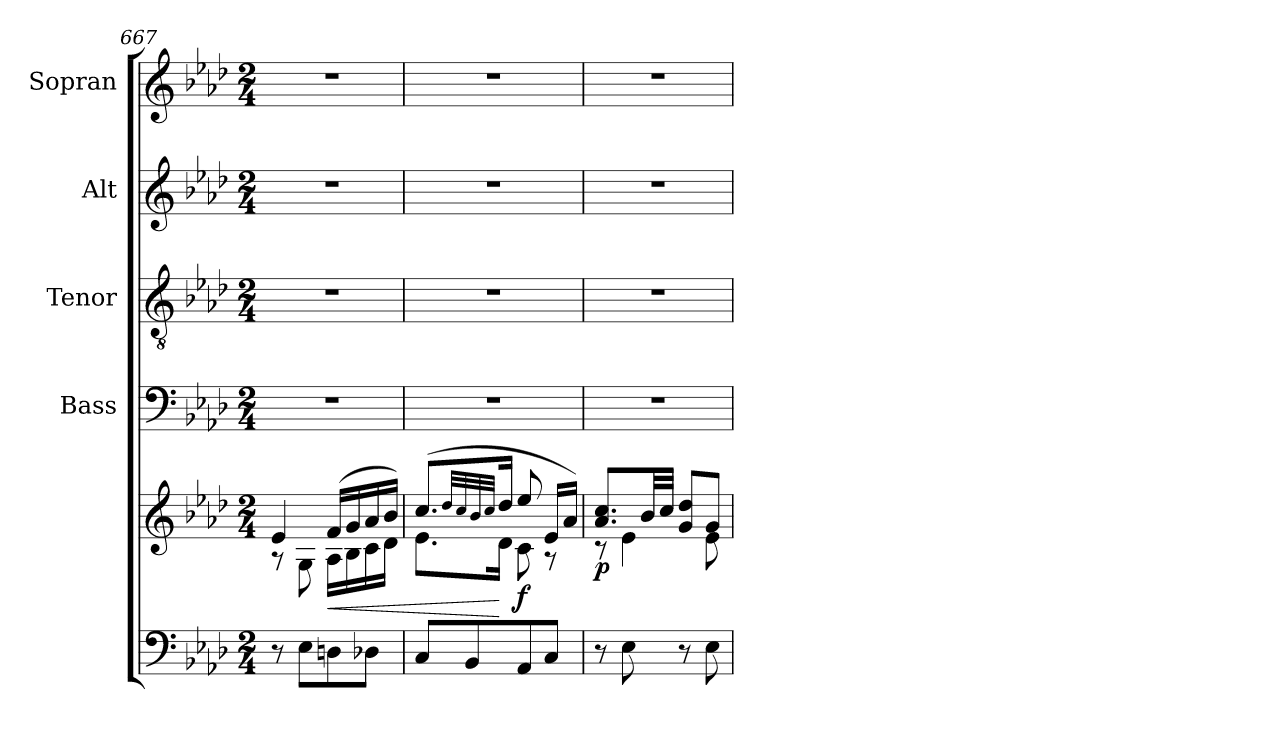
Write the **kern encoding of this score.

**kern	**kern	**dynam	**kern	**kern	**kern	**kern
*part5	*part5	*part5	*part4	*part3	*part2	*part1
*staff6	*staff5	*staff5/6	*staff4	*staff3	*staff2	*staff1
*	*	*	*I"Bass	*I"Tenor	*I"Alt	*I"Sopran
*	*	*	*I'B.	*I'T.	*I'A.	*I'S.
*clefF4	*clefG2	*	*clefF4	*clefGv2	*clefG2	*clefG2
*k[b-e-a-d-]	*k[b-e-a-d-]	*	*k[b-e-a-d-]	*k[b-e-a-d-]	*k[b-e-a-d-]	*k[b-e-a-d-]
*A-:	*A-:	*	*A-:	*A-:	*A-:	*A-:
*M2/4	*M2/4	*	*M2/4	*M2/4	*M2/4	*M2/4
=667	=667	=667	=667	=667	=667	=667
*	*^	*	*	*	*	*
8r	4e-/	8rA	.	2r	2r	2r	2r
8E-\L	.	8G\	.	.	.	.	.
!	!	!	!LO:HP:b	!	!	!	!
8Dn\	(>16f/LL	16A-\LL	<	.	.	.	.
.	16g/	16B-\	.	.	.	.	.
8D-X\J	16a-/	16c\	.	.	.	.	.
.	16b-/JJ)	16d-\JJ	.	.	.	.	.
!!LO:LB:g=z
=668	=668	=668	=668	=668	=668	=668	=668
8C/L	(>8.cc/L	8.e-\L	.	2r	2r	2r	2r
8BB-/	.	.	.	.	.	.	.
.	32qdd-/LLL	.	.	.	.	.	.
.	32qcc/	.	.	.	.	.	.
.	32qb-/	.	.	.	.	.	.
.	32qcc/JJJ	.	.	.	.	.	.
.	16dd-/Jk	16d-\Jk	[	.	.	.	.
!	!	!	!LO:DY:b	!	!	!	!
8AA-/	8ee-/	8c\	f	.	.	.	.
8C/J	16e-/LL	8rA	.	.	.	.	.
.	16a-/JJ)	.	.	.	.	.	.
=669	=669	=669	=669	=669	=669	=669	=669
!	!	!	!LO:DY:b	!	!	!	!
8r	8.a-/ 8.cc/L	8rc	p	2r	2r	2r	2r
8E-\	.	4e-\	.	.	.	.	.
.	32b-/LL	.	.	.	.	.	.
.	32cc/JJJ	.	.	.	.	.	.
8r	8g/ 8dd-/L	.	.	.	.	.	.
8E-\	8g/J	8e-\	.	.	.	.	.
*	*v	*v	*	*	*	*	*
=	=	=	=	=	=	=
*-	*-	*-	*-	*-	*-	*-
